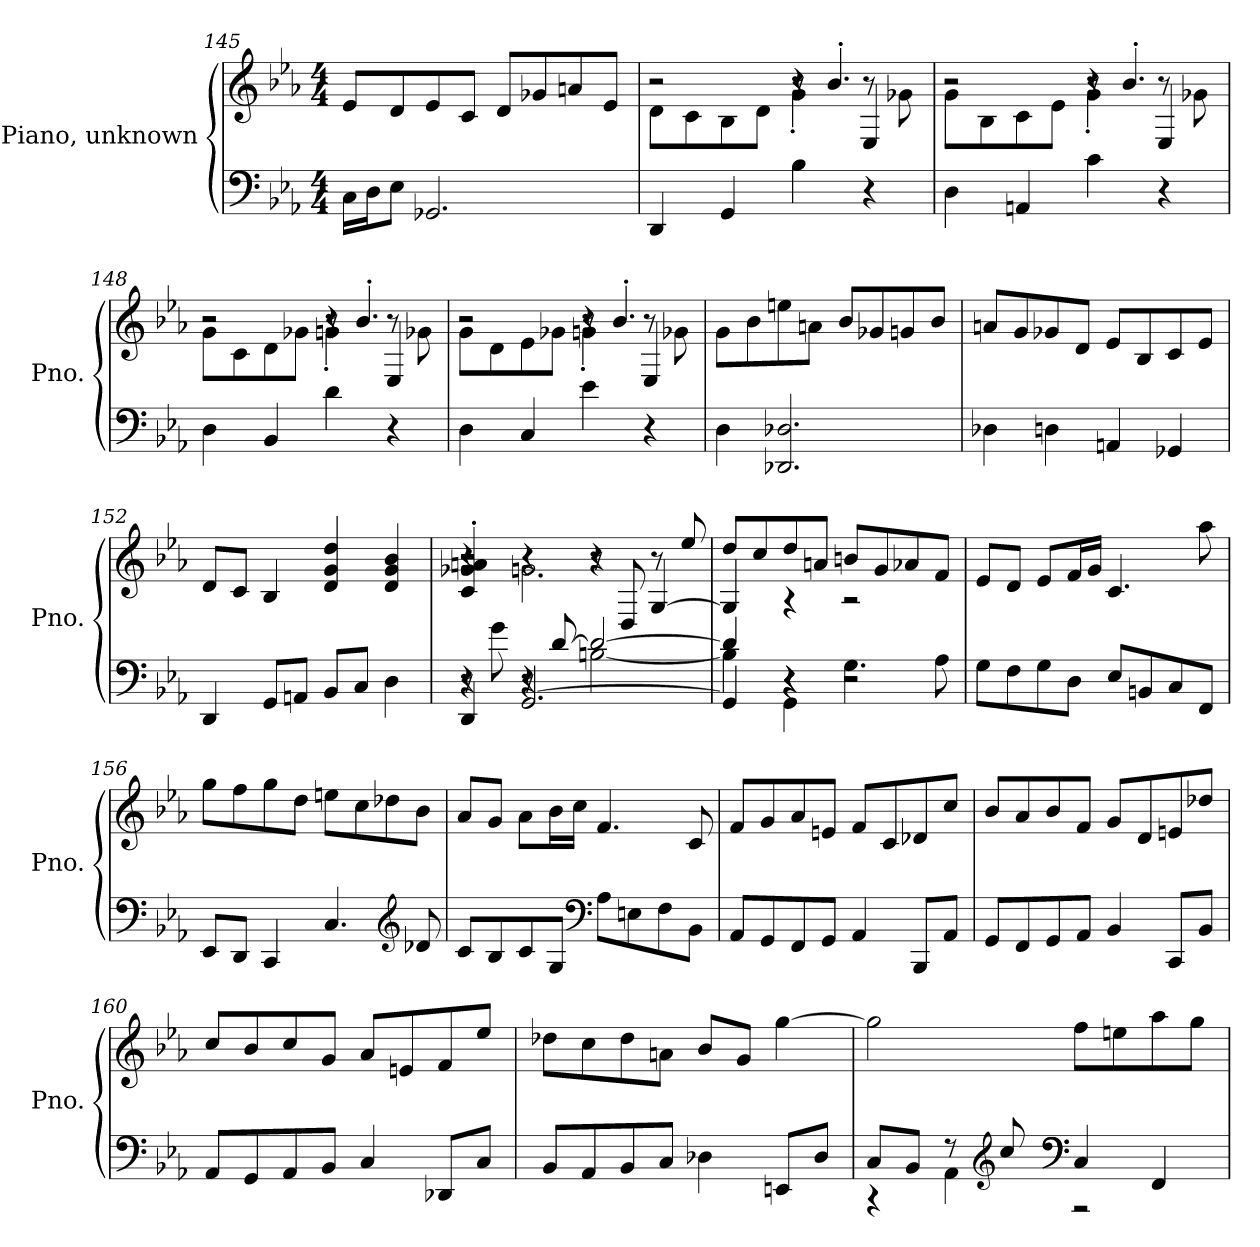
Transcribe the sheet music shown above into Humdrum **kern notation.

**kern	**kern
*part1	*part1
*staff2	*staff1
*I"Piano, unknown	*
*I'Pno.	*
!!LO:PB:g=z
*clefF4	*clefG2
*k[b-e-a-]	*k[b-e-a-]
*M4/4	*M4/4
=145	=145
16C\LL	8e-/L
16D\J	.
8E-\J	8d/
2.GG-X/	8e-/
.	8c/J
.	8d/L
.	8g-X/
.	8an/
.	8e-/J
=146	=146
*	*^
*	*	*^
4DD/	2r	8d\L	2r
.	.	8c\	.
4GG/	.	8B-\	.
.	.	8d\J	.
4B-\	8r	4g'\	4r
.	4.b-'/	.	.
4r	.	8r	4E-/
.	.	8g-X\	.
=147	=147	=147	=147
4D\	2r	8g\L	2r
.	.	8B-\	.
4AAn/	.	8c\	.
.	.	8e-\J	.
4c\	8r	4g'\	4r
.	4.b-'/	.	.
4r	.	8r	4E-/
.	.	8g-X\	.
=148	=148	=148	=148
4D\	2r	8g\L	2r
.	.	8c\	.
4BB-/	.	8d\	.
.	.	8g-X\J	.
4d\	8r	4gn'\	4r
.	4.b-'/	.	.
4r	.	8r	4E-/
.	.	8g-X\	.
!!LO:LB:g=z	!!	!!
=149	=149	=149	=149
4D\	2r	8g\L	2r
.	.	8d\	.
4C/	.	8e-\	.
.	.	8g-X\J	.
4e-\	8r	4gn'\	4r
.	4.b-'/	.	.
4r	.	8r	4E-/
.	.	8g-X\	.
*	*v	*v	*v
=150	=150
4D\	8g\L
.	8b-\
2.DD-X/ 2.D-X/	8een\
.	8an\J
.	8b-/L
.	8g-X/
.	8gn/
.	8b-/J
=151	=151
4D-X\	8an/L
.	8g/
4Dn\	8g-X/
.	8d/J
4AAn/	8e-/L
.	8B-/
4GG-X/	8c/
.	8e-/J
=152	=152
4DD/	8d/L
.	8c/J
8GG/L	4B-/
8AAn/J	.
8BB-/L	4d/ 4g/ 4dd/
8C/J	.
4D\	4d/ 4g/ 4b-/
!!LO:LB:g=z
=153	=153
*^	*^
*	*^	*	*^
4r	8r	4DD/	4c/' 4g-X/' 4an/'	4r	2r
.	8g\	.	.	.	.
8r	4r	[2.GG/	4r	2.gn\	.
[8d/	.	.	.	.	.
2d/_	[2Bn\	.	8r	.	4r
.	.	.	8D/	.	.
.	.	.	8r	.	[4G/
.	.	.	8ee-/	.	.
*	*	*	*	*v	*v
=154	=154	=154	=154	=154
4d/]	4B\]	4GG/]	8dd/L	4G/]
.	.	.	8cc/	.
4r	4GG\	4r	8dd/	4r
.	.	.	8an/J	.
2r	4.G\	2r	8bn/L	2r
.	.	.	8g/	.
.	.	.	8a-X/	.
.	8A-\	.	8f/J	.
*v	*v	*v	*	*
*	*v	*v
=155	=155
8G\L	8e-/L
8F\	8d/J
8G\	8e-/L
8D\J	16f/L
.	16g/JJ
8E-/L	4.c/
8BBn/	.
8C/	.
8FF/J	8aa-\
!!LO:LB:g=z
=156	=156
8EE-/L	8gg\L
8DD/J	8ff\
4CC/	8gg\
.	8dd\J
4.C/	8een\L
.	8cc\
.	8dd-X\
*clefG2	*
8d-X/	8b-\J
=157	=157
8c/L	8a-/L
8B-/	8g/J
8c/	8a-\L
8G/J	16b-\L
.	16cc\JJ
*clefF4	*
8A-\L	4.f/
8En\	.
8F\	.
8BB-\J	8c/
=158	=158
8AA-/L	8f/L
8GG/	8g/
8FF/	8a-/
8GG/J	8en/J
4AA-/	8f/L
.	8c/
8BBB-/L	8d-X/
8AA-/J	8cc/J
!!LO:LB:g=z
=159	=159
8GG/L	8b-/L
8FF/	8a-/
8GG/	8b-/
8AA-/J	8f/J
4BB-/	8g/L
.	8d/
8CC/L	8en/
8BB-/J	8dd-X/J
=160	=160
8AA-/L	8cc/L
8GG/	8b-/
8AA-/	8cc/
8BB-/J	8g/J
4C/	8a-/L
.	8en/
8DD-X/L	8f/
8C/J	8ee-/J
=161	=161
8BB-/L	8dd-X\L
8AA-/	8cc\
8BB-/	8dd-\
8C/J	8an\J
4D-X\	8b-/L
.	8g/J
8EEn/L	[4gg\
8D-/J	.
=162	=162
*^	*
8C/L	4r	2gg\]
8BB-/J	.	.
8r	4AA-\	.
*clefG2	*	*
8cc/	.	.
*clefF4	*	*
4C/	2r	8ff\L
.	.	8een\
4FF/	.	8aa-\
.	.	8gg\J
*v	*v	*
=	=
*-	*-
